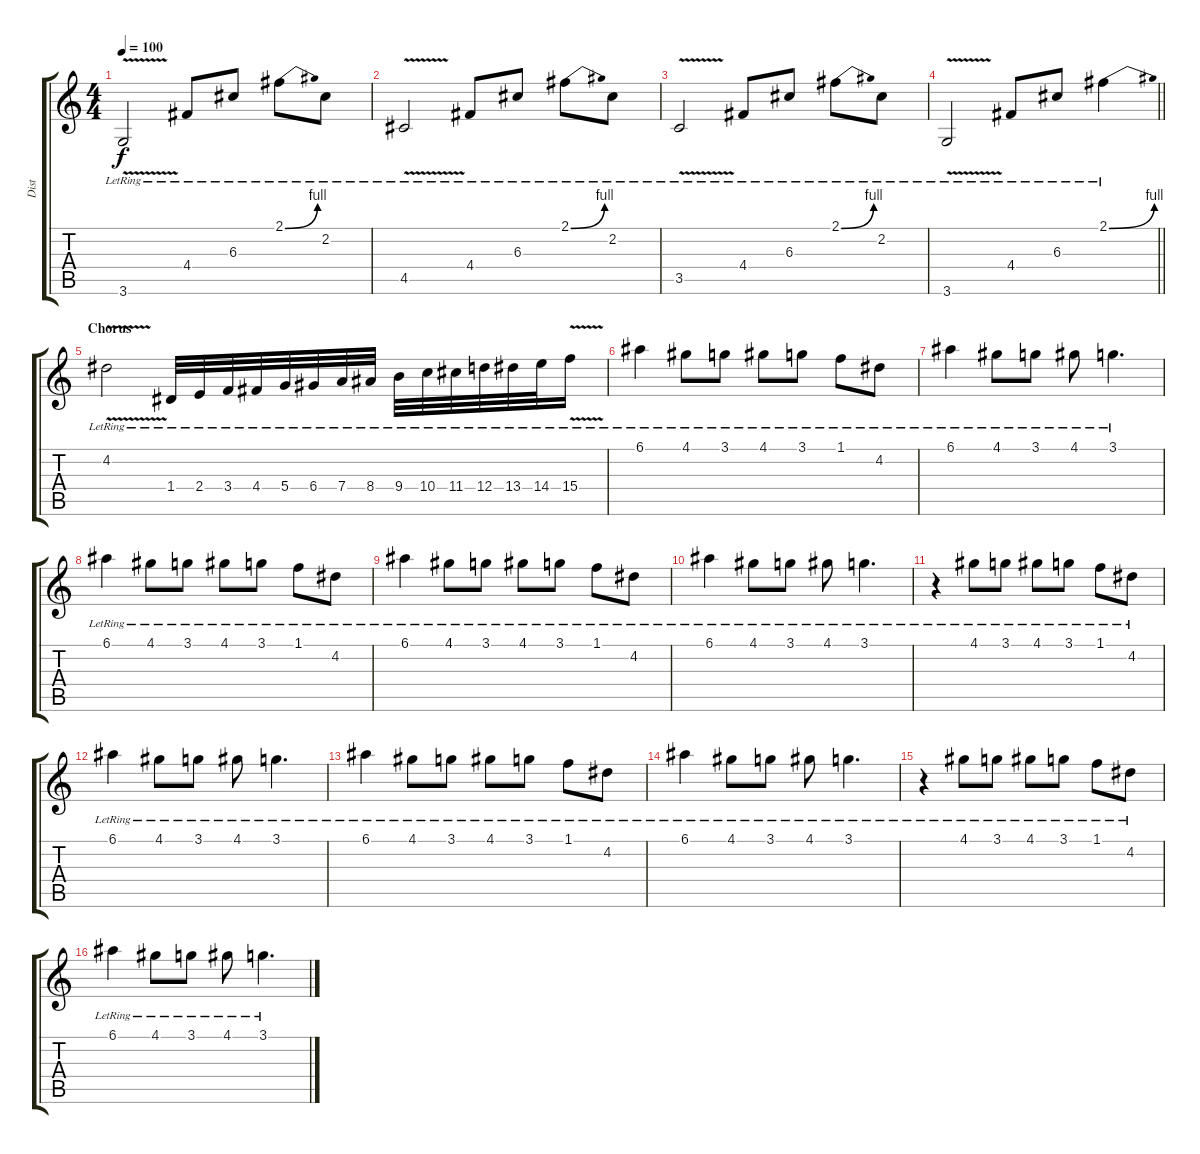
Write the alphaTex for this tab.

\track ("Dist" "Dist") {instrument overdrivenguitar}
\staff {score tabs}
\tuning (E4 B3 G3 D3 A2 E2) {hide}
\ts (4 4)
\tempo 100
\clef g2
\ks c
3.6{v lr}.2{dy f} 4.4{lr}.8 6.3{lr}.8 2.1{be (bend 0 0 60 4) lr}.8 2.2{lr}.8 |
4.5{v lr}.2 4.4{lr}.8 6.3{lr}.8 2.1{be (bend 0 0 60 4) lr}.8 2.2{lr}.8 |
3.5{v lr}.2 4.4{lr}.8 6.3{lr}.8 2.1{be (bend 0 0 60 4) lr}.8 2.2{lr}.8 |
\barLineRight lightlight
3.6{v lr}.2 4.4{lr}.8 6.3{lr}.8 2.1{be (bend 0 0 60 4) lr}.4 |
\section ("" "Chorus")
4.2{v lr}.2 1.4{lr}.32 2.4{lr}.32 3.4{lr}.32 4.4{lr}.32 5.4{lr}.32 6.4{lr}.32 7.4{lr}.32 8.4{lr}.32 9.4{lr}.32 10.4{lr}.32 11.4{lr}.32 12.4{lr}.32 13.4{lr}.32 14.4{lr}.32 15.4{v lr}.16 |
6.1{lr}.4 4.1{lr}.8 3.1{lr}.8 4.1{lr}.8 3.1{lr}.8 1.1{lr}.8 4.2{lr}.8 |
6.1{lr}.4 4.1{lr}.8 3.1{lr}.8 4.1{lr}.8 3.1{lr}.4{d} |
6.1{lr}.4 4.1{lr}.8 3.1{lr}.8 4.1{lr}.8 3.1{lr}.8 1.1{lr}.8 4.2{lr}.8 |
6.1{lr}.4 4.1{lr}.8 3.1{lr}.8 4.1{lr}.8 3.1{lr}.8 1.1{lr}.8 4.2{lr}.8 |
6.1{lr}.4 4.1{lr}.8 3.1{lr}.8 4.1{lr}.8 3.1{lr}.4{d} |
r.4 4.1{lr}.8 3.1{lr}.8 4.1{lr}.8 3.1{lr}.8 1.1{lr}.8 4.2{lr}.8 |
6.1{lr}.4 4.1{lr}.8 3.1{lr}.8 4.1{lr}.8 3.1{lr}.4{d} |
6.1{lr}.4 4.1{lr}.8 3.1{lr}.8 4.1{lr}.8 3.1{lr}.8 1.1{lr}.8 4.2{lr}.8 |
6.1{lr}.4 4.1{lr}.8 3.1{lr}.8 4.1{lr}.8 3.1{lr}.4{d} |
r.4 4.1{lr}.8 3.1{lr}.8 4.1{lr}.8 3.1{lr}.8 1.1{lr}.8 4.2{lr}.8 |
6.1{lr}.4 4.1{lr}.8 3.1{lr}.8 4.1{lr}.8 3.1{lr}.4{d}
